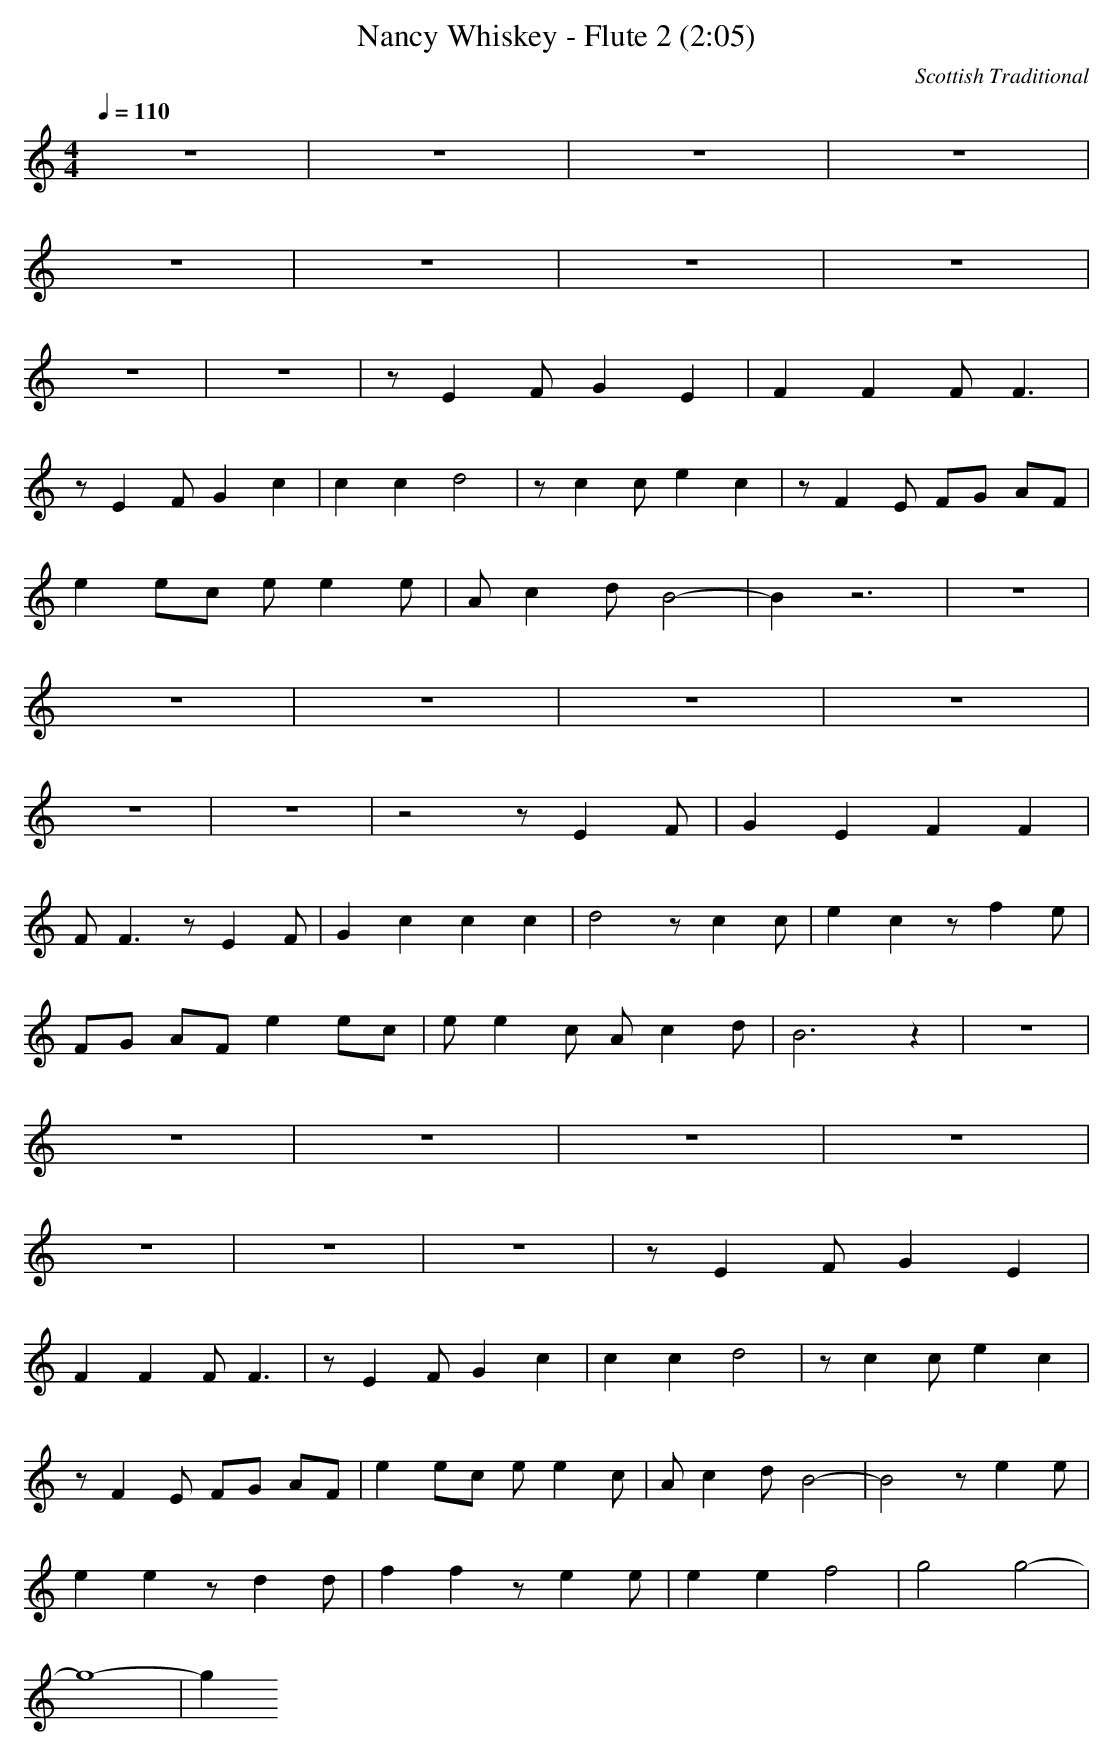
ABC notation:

X:1
T:Nancy Whiskey - Flute 2 (2:05)
C:Scottish Traditional
M:4/4
L:1/8
Q:1/4=110
K:C
z8|z8|z8|z8|
z8|z8|z8|z8|
z8|z8|zE2F G2 E2|F2 F2 FF3|
zE2F G2 c2|c2 c2 d4|zc2c e2 c2|zF2E FG AF|
e2 ec ee2e|Ac2d B4-|B2 z6|z8|
z8|z8|z8|z8|
z8|z8|z4 zE2F|G2 E2 F2 F2|
FF3 zE2F|G2 c2 c2 c2|d4 zc2c|e2 c2 zf2e|
FG AF e2 ec|ee2c Ac2d|B6 z2|z8|
z8|z8|z8|z8|
z8|z8|z8|zE2F G2 E2|
F2 F2 FF3|zE2F G2 c2|c2 c2 d4|zc2c e2 c2|
zF2E FG AF|e2 ec ee2c|Ac2d B4-|B4 ze2e|
e2 e2 zd2d|f2 f2 ze2e|e2 e2 f4|g4 g4-|
g8-|g2
